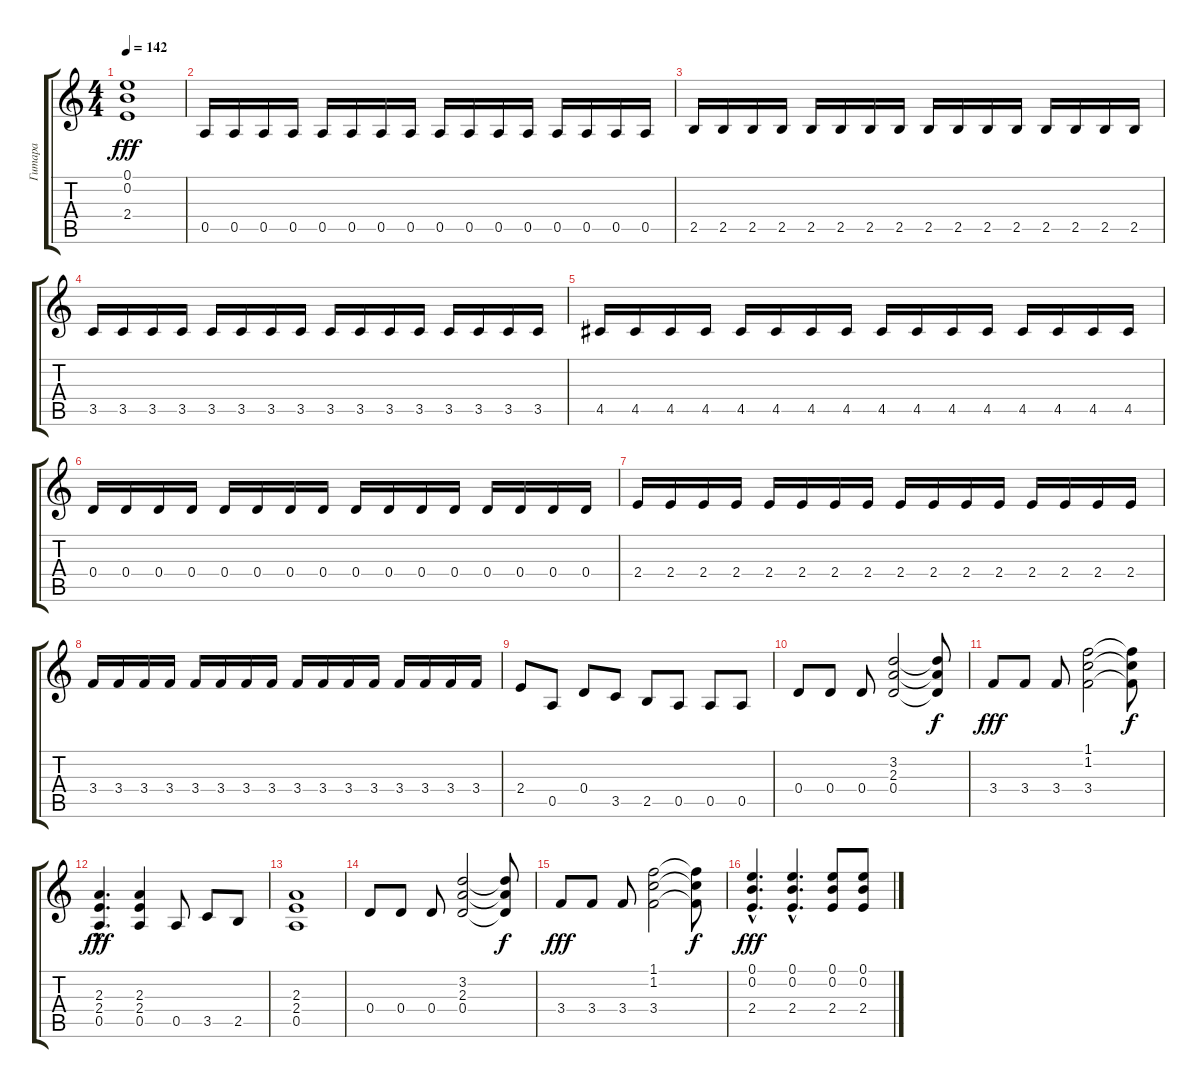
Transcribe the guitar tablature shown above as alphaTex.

\track ("Гитара" "Гитара") {instrument overdrivenguitar}
\staff {score tabs}
\tuning (E4 B3 G3 D3 A2 E2) {hide}
\ts (4 4)
\tempo 142
\clef g2
\ks c
(0.1 0.2 2.4).1{dy fff} |
0.5.16 0.5.16 0.5.16 0.5.16 0.5.16 0.5.16 0.5.16 0.5.16 0.5.16 0.5.16 0.5.16 0.5.16 0.5.16 0.5.16 0.5.16 0.5.16 |
2.5.16 2.5.16 2.5.16 2.5.16 2.5.16 2.5.16 2.5.16 2.5.16 2.5.16 2.5.16 2.5.16 2.5.16 2.5.16 2.5.16 2.5.16 2.5.16 |
3.5.16 3.5.16 3.5.16 3.5.16 3.5.16 3.5.16 3.5.16 3.5.16 3.5.16 3.5.16 3.5.16 3.5.16 3.5.16 3.5.16 3.5.16 3.5.16 |
4.5.16 4.5.16 4.5.16 4.5.16 4.5.16 4.5.16 4.5.16 4.5.16 4.5.16 4.5.16 4.5.16 4.5.16 4.5.16 4.5.16 4.5.16 4.5.16 |
0.4.16 0.4.16 0.4.16 0.4.16 0.4.16 0.4.16 0.4.16 0.4.16 0.4.16 0.4.16 0.4.16 0.4.16 0.4.16 0.4.16 0.4.16 0.4.16 |
2.4.16 2.4.16 2.4.16 2.4.16 2.4.16 2.4.16 2.4.16 2.4.16 2.4.16 2.4.16 2.4.16 2.4.16 2.4.16 2.4.16 2.4.16 2.4.16 |
3.4.16 3.4.16 3.4.16 3.4.16 3.4.16 3.4.16 3.4.16 3.4.16 3.4.16 3.4.16 3.4.16 3.4.16 3.4.16 3.4.16 3.4.16 3.4.16 |
2.4.8 0.5.8 0.4.8 3.5.8 2.5.8 0.5.8 0.5.8 0.5.8 |
0.4.8 0.4.8 0.4.8 (3.2 2.3 0.4).2 (3.2{t} 2.3{t} 0.4{t}).8{dy f} |
3.4.8{dy fff} 3.4.8 3.4.8 (1.1 1.2 3.4).2 (1.1{t} 1.2{t} 3.4{t}).8{dy f} |
(2.3{hac} 2.4{hac} 0.5{hac}).4{d dy fff} (2.3 2.4 0.5).4 0.5.8 3.5.8 2.5.8 |
(2.3 2.4 0.5).1 |
0.4.8 0.4.8 0.4.8 (3.2 2.3 0.4).2 (3.2{t} 2.3{t} 0.4{t}).8{dy f} |
3.4.8{dy fff} 3.4.8 3.4.8 (1.1 1.2 3.4).2 (1.1{t} 1.2{t} 3.4{t}).8{dy f} |
(0.1{hac} 0.2{hac} 2.4{hac}).4{d dy fff} (0.1{hac} 0.2{hac} 2.4{hac}).4{d} (0.1 0.2 2.4).8 (0.1 0.2 2.4).8
